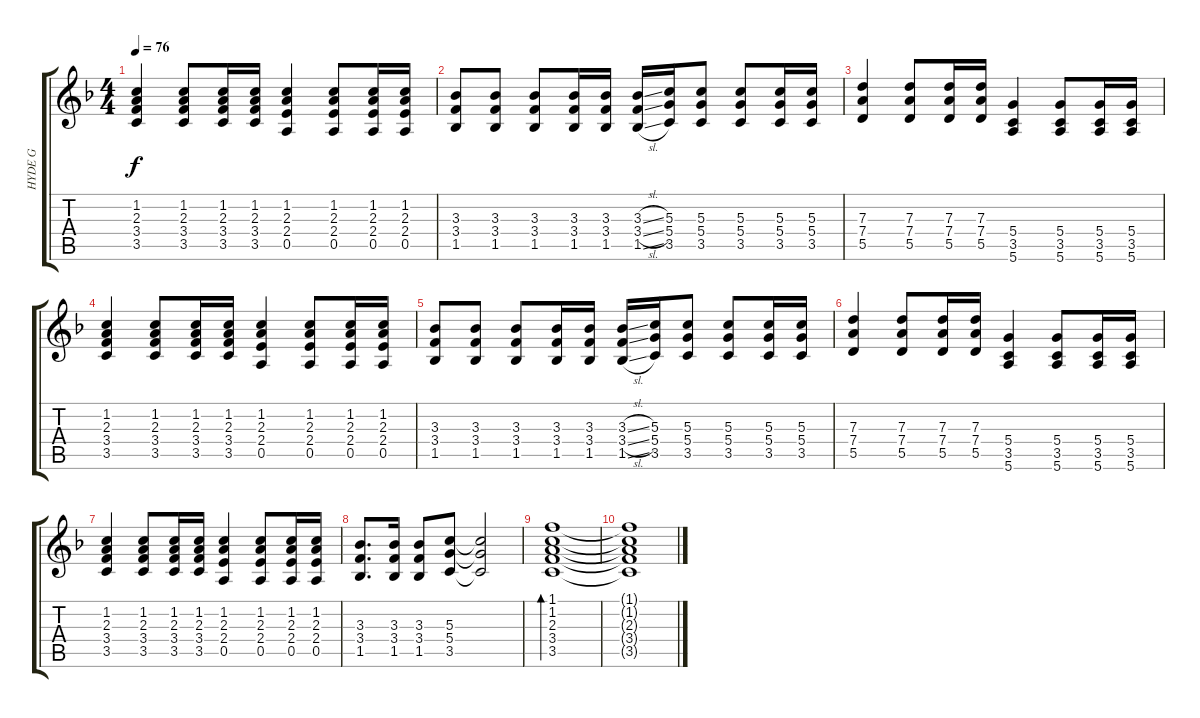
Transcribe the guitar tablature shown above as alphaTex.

\track ("HYDE G" "HYDE G") {instrument electricguitarclean}
\staff {score tabs}
\tuning (E4 B3 G3 D3 A2 E2) {hide}
\ts (4 4)
\tempo 76
\clef g2
\ks f
(1.2 2.3 3.4 3.5).4{dy f} (1.2 2.3 3.4 3.5).8 (1.2 2.3 3.4 3.5).16 (1.2 2.3 3.4 3.5).16 (1.2 2.3 2.4 0.5).4 (1.2 2.3 2.4 0.5).8 (1.2 2.3 2.4 0.5).16 (1.2 2.3 2.4 0.5).16 |
(3.3 3.4 1.5).8 (3.3 3.4 1.5).8 (3.3 3.4 1.5).8 (3.3 3.4 1.5).16 (3.3 3.4 1.5).16 (3.3{sl} 3.4{sl} 1.5{sl}).16 (5.3 5.4 3.5).16 (5.3 5.4 3.5).8 (5.3 5.4 3.5).8 (5.3 5.4 3.5).16 (5.3 5.4 3.5).16 |
(7.3 7.4 5.5).4 (7.3 7.4 5.5).8 (7.3 7.4 5.5).16 (7.3 7.4 5.5).16 (5.4 3.5 5.6).4 (5.4 3.5 5.6).8 (5.4 3.5 5.6).16 (5.4 3.5 5.6).16 |
(1.2 2.3 3.4 3.5).4 (1.2 2.3 3.4 3.5).8 (1.2 2.3 3.4 3.5).16 (1.2 2.3 3.4 3.5).16 (1.2 2.3 2.4 0.5).4 (1.2 2.3 2.4 0.5).8 (1.2 2.3 2.4 0.5).16 (1.2 2.3 2.4 0.5).16 |
(3.3 3.4 1.5).8 (3.3 3.4 1.5).8 (3.3 3.4 1.5).8 (3.3 3.4 1.5).16 (3.3 3.4 1.5).16 (3.3{sl} 3.4{sl} 1.5{sl}).16 (5.3 5.4 3.5).16 (5.3 5.4 3.5).8 (5.3 5.4 3.5).8 (5.3 5.4 3.5).16 (5.3 5.4 3.5).16 |
(7.3 7.4 5.5).4 (7.3 7.4 5.5).8 (7.3 7.4 5.5).16 (7.3 7.4 5.5).16 (5.4 3.5 5.6).4 (5.4 3.5 5.6).8 (5.4 3.5 5.6).16 (5.4 3.5 5.6).16 |
(1.2 2.3 3.4 3.5).4 (1.2 2.3 3.4 3.5).8 (1.2 2.3 3.4 3.5).16 (1.2 2.3 3.4 3.5).16 (1.2 2.3 2.4 0.5).4 (1.2 2.3 2.4 0.5).8 (1.2 2.3 2.4 0.5).16 (1.2 2.3 2.4 0.5).16 |
(3.3 3.4 1.5).8{d} (3.3 3.4 1.5).16 (3.3 3.4 1.5).8 (5.3 5.4 3.5).8 (5.3{t} 5.4{t} 3.5{t}).2 |
(1.1 1.2 2.3 3.4 3.5).1{bd 240} |
(1.1{t} 1.2{t} 2.3{t} 3.4{t} 3.5{t}).1
